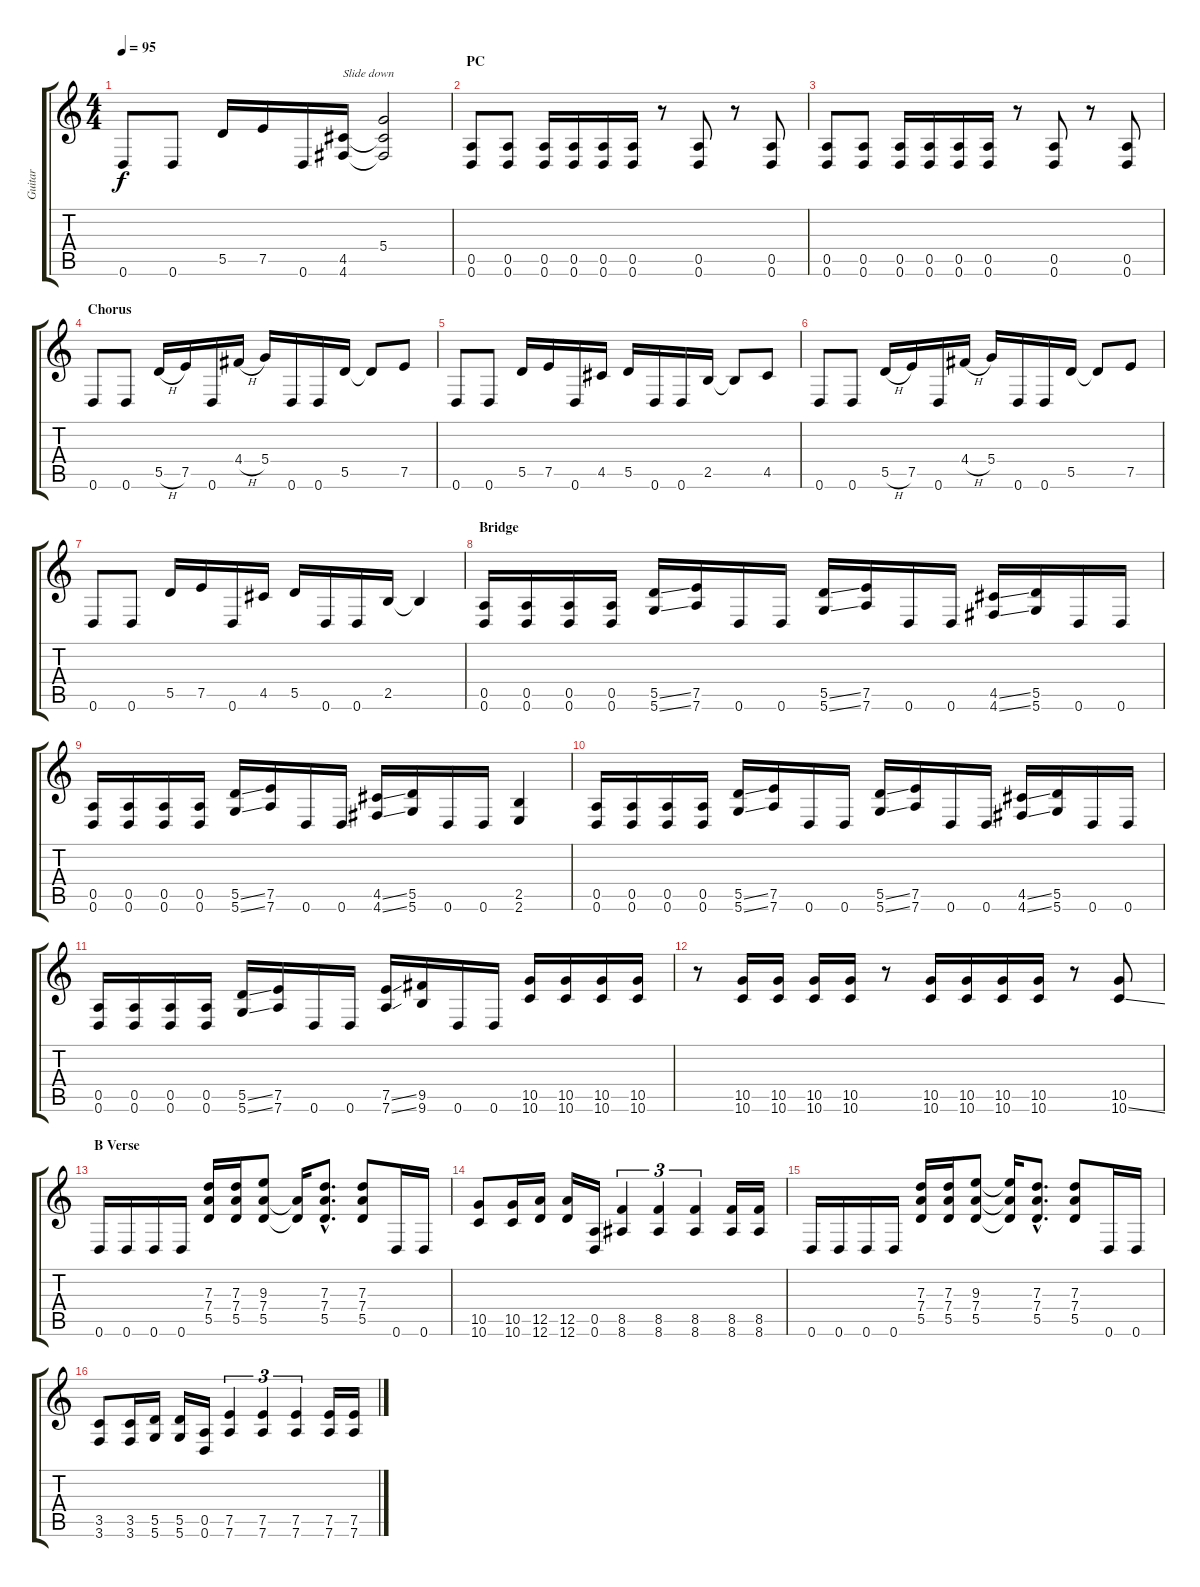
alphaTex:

\track ("Guitar" "Guitar") {instrument distortionguitar}
\staff {score tabs}
\tuning (E4 B3 G3 D3 A2 D2) {hide}
\ts (4 4)
\tempo 95
\clef g2
\ks c
0.6.8{dy f} 0.6.8 5.5.16 7.5.16 0.6.16 (4.5 4.6).16{txt "Slide down"} (5.4{t} 4.5{t} 4.6{t}).2 |
\section ("" "PC")
(0.5 0.6).8 (0.5 0.6).8 (0.5 0.6).16 (0.5 0.6).16 (0.5 0.6).16 (0.5 0.6).16 r.8 (0.5 0.6).8 r.8 (0.5 0.6).8 |
(0.5 0.6).8 (0.5 0.6).8 (0.5 0.6).16 (0.5 0.6).16 (0.5 0.6).16 (0.5 0.6).16 r.8 (0.5 0.6).8 r.8 (0.5 0.6).8 |
\section ("" "Chorus")
0.6.8 0.6.8 5.5{h}.16 7.5.16 0.6.16 4.4{h}.16 5.4.16 0.6.16 0.6.16 5.5.16 5.5{t}.8 7.5.8 |
0.6.8 0.6.8 5.5.16 7.5.16 0.6.16 4.5.16 5.5.16 0.6.16 0.6.16 2.5.16 2.5{t}.8 4.5.8 |
0.6.8 0.6.8 5.5{h}.16 7.5.16 0.6.16 4.4{h}.16 5.4.16 0.6.16 0.6.16 5.5.16 5.5{t}.8 7.5.8 |
0.6.8 0.6.8 5.5.16 7.5.16 0.6.16 4.5.16 5.5.16 0.6.16 0.6.16 2.5.16 2.5{t}.4 |
\section ("" "Bridge")
(0.5 0.6).16 (0.5 0.6).16 (0.5 0.6).16 (0.5 0.6).16 (5.5{ss} 5.6{ss}).16 (7.5 7.6).16 0.6.16 0.6.16 (5.5{ss} 5.6{ss}).16 (7.5 7.6).16 0.6.16 0.6.16 (4.5{ss} 4.6{ss}).16 (5.5 5.6).16 0.6.16 0.6.16 |
(0.5 0.6).16 (0.5 0.6).16 (0.5 0.6).16 (0.5 0.6).16 (5.5{ss} 5.6{ss}).16 (7.5 7.6).16 0.6.16 0.6.16 (4.5{ss} 4.6{ss}).16 (5.5 5.6).16 0.6.16 0.6.16 (2.5 2.6).4 |
(0.5 0.6).16 (0.5 0.6).16 (0.5 0.6).16 (0.5 0.6).16 (5.5{ss} 5.6{ss}).16 (7.5 7.6).16 0.6.16 0.6.16 (5.5{ss} 5.6{ss}).16 (7.5 7.6).16 0.6.16 0.6.16 (4.5{ss} 4.6{ss}).16 (5.5 5.6).16 0.6.16 0.6.16 |
(0.5 0.6).16 (0.5 0.6).16 (0.5 0.6).16 (0.5 0.6).16 (5.5{ss} 5.6{ss}).16 (7.5 7.6).16 0.6.16 0.6.16 (7.5{ss} 7.6{ss}).16 (9.5 9.6).16 0.6.16 0.6.16 (10.5 10.6).16 (10.5 10.6).16 (10.5 10.6).16 (10.5 10.6).16 |
r.8 (10.5 10.6).16 (10.5 10.6).16 (10.5 10.6).16 (10.5 10.6).16 r.8 (10.5 10.6).16 (10.5 10.6).16 (10.5 10.6).16 (10.5 10.6).16 r.8 (10.5 10.6{ss}).8 |
\section ("" "B Verse")
0.6.16 0.6.16 0.6.16 0.6.16 (7.3 7.4 5.5).16 (7.3 7.4 5.5).16 (9.3 7.4 5.5).8 (7.4{t} 5.5{t}).16 (7.3{hac} 7.4{hac} 5.5{hac}).8{d} (7.3 7.4 5.5).8 0.6.16 0.6.16 |
(10.5 10.6).8 (10.5 10.6).16 (12.5 12.6).16 (12.5 12.6).16 (0.5 0.6).16 (8.5 8.6).4{tu (3 2)} (8.5 8.6).4{tu (3 2)} (8.5 8.6).4{tu (3 2)} (8.5 8.6).16 (8.5 8.6).16 |
0.6.16 0.6.16 0.6.16 0.6.16 (7.3 7.4 5.5).16 (7.3 7.4 5.5).16 (9.3 7.4 5.5).8 (9.3{t} 7.4{t} 5.5{t}).16 (7.3{hac} 7.4{hac} 5.5{hac}).8{d} (7.3 7.4 5.5).8 0.6.16 0.6.16 |
(3.5 3.6).8 (3.5 3.6).16 (5.5 5.6).16 (5.5 5.6).16 (0.5 0.6).16 (7.5 7.6).4{tu (3 2)} (7.5 7.6).4{tu (3 2)} (7.5 7.6).4{tu (3 2)} (7.5 7.6).16 (7.5 7.6).16
